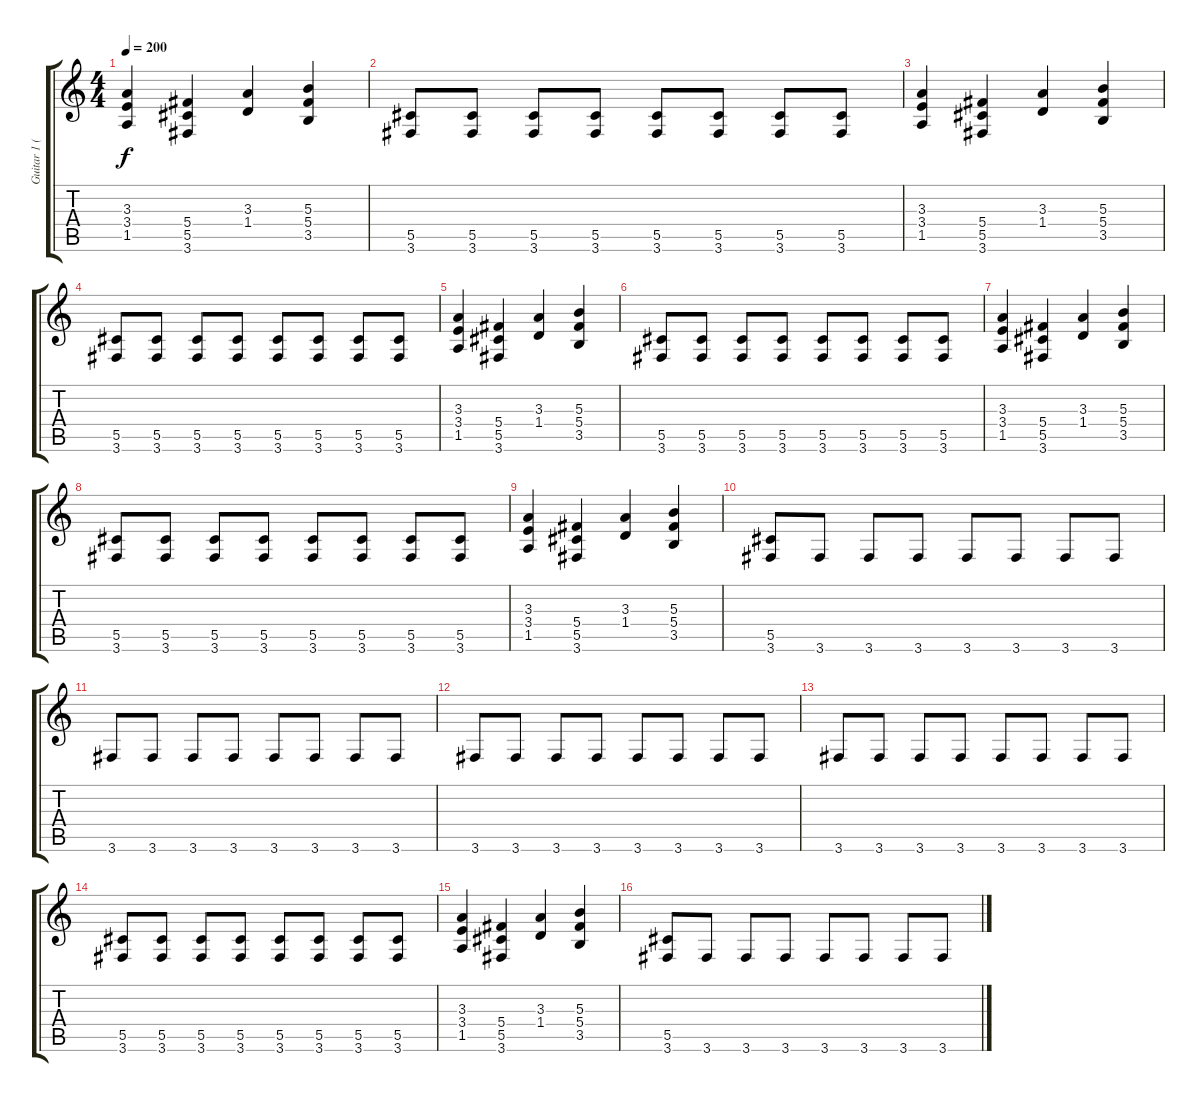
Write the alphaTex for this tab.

\track ("Guitar 1 (James Hetfield)" "Guitar 1 (") {instrument overdrivenguitar}
\staff {score tabs}
\tuning (Eb4 Bb3 Gb3 Db3 Ab2 Eb2) {hide}
\ts (4 4)
\tempo 200
\clef g2
\ks c
(3.3 3.4 1.5).4{dy f} (5.4 5.5 3.6).4 (3.3 1.4).4 (5.3 5.4 3.5).4 |
(5.5 3.6).8 (5.5 3.6).8 (5.5 3.6).8 (5.5 3.6).8 (5.5 3.6).8 (5.5 3.6).8 (5.5 3.6).8 (5.5 3.6).8 |
(3.3 3.4 1.5).4 (5.4 5.5 3.6).4 (3.3 1.4).4 (5.3 5.4 3.5).4 |
(5.5 3.6).8 (5.5 3.6).8 (5.5 3.6).8 (5.5 3.6).8 (5.5 3.6).8 (5.5 3.6).8 (5.5 3.6).8 (5.5 3.6).8 |
(3.3 3.4 1.5).4 (5.4 5.5 3.6).4 (3.3 1.4).4 (5.3 5.4 3.5).4 |
(5.5 3.6).8 (5.5 3.6).8 (5.5 3.6).8 (5.5 3.6).8 (5.5 3.6).8 (5.5 3.6).8 (5.5 3.6).8 (5.5 3.6).8 |
(3.3 3.4 1.5).4 (5.4 5.5 3.6).4 (3.3 1.4).4 (5.3 5.4 3.5).4 |
(5.5 3.6).8 (5.5 3.6).8 (5.5 3.6).8 (5.5 3.6).8 (5.5 3.6).8 (5.5 3.6).8 (5.5 3.6).8 (5.5 3.6).8 |
(3.3 3.4 1.5).4 (5.4 5.5 3.6).4 (3.3 1.4).4 (5.3 5.4 3.5).4 |
(5.5 3.6).8 3.6.8 3.6.8 3.6.8 3.6.8 3.6.8 3.6.8 3.6.8 |
3.6.8 3.6.8 3.6.8 3.6.8 3.6.8 3.6.8 3.6.8 3.6.8 |
3.6.8 3.6.8 3.6.8 3.6.8 3.6.8 3.6.8 3.6.8 3.6.8 |
3.6.8 3.6.8 3.6.8 3.6.8 3.6.8 3.6.8 3.6.8 3.6.8 |
(5.5 3.6).8 (5.5 3.6).8 (5.5 3.6).8 (5.5 3.6).8 (5.5 3.6).8 (5.5 3.6).8 (5.5 3.6).8 (5.5 3.6).8 |
(3.3 3.4 1.5).4 (5.4 5.5 3.6).4 (3.3 1.4).4 (5.3 5.4 3.5).4 |
(5.5 3.6).8 3.6.8 3.6.8 3.6.8 3.6.8 3.6.8 3.6.8 3.6.8
